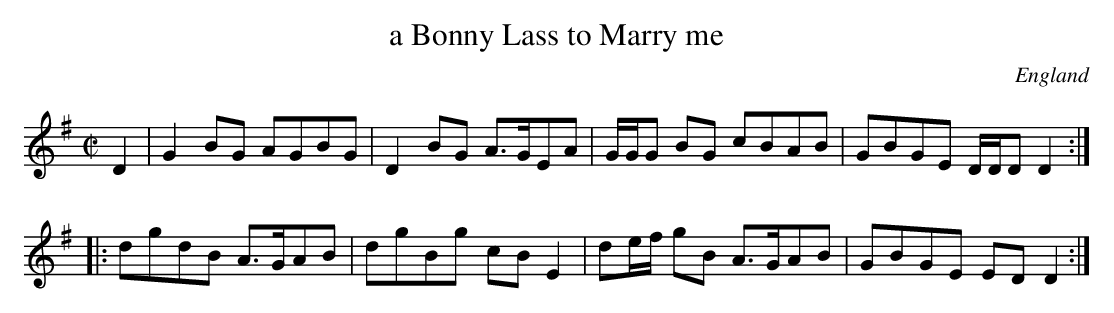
X:1
T:a Bonny Lass to Marry me
M:C|
O:England
K:G major
D2|G2BG AGBG|D2BG A>GEA|\
G/2G/2G BG cBAB|GBGE D/2D/2D D2:|
|:dgdB A>GAB|dgBg cBE2|\
de/2f/2 gB A>GAB|GBGE EDD2:|
